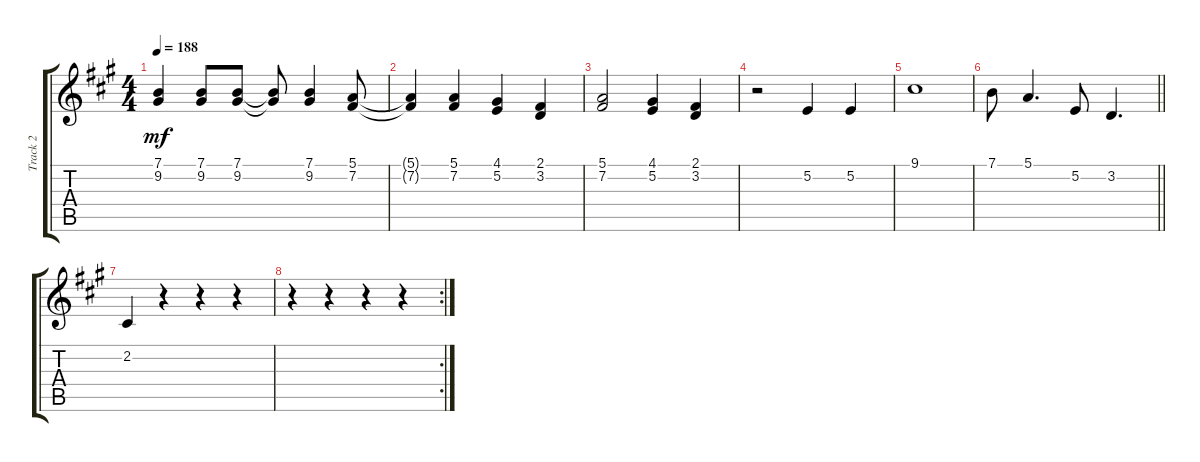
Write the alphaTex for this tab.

\track ("Track 2" "Track 2") {instrument altosax}
\staff {score tabs}
\tuning (E4 B3 G3 D3 A2 E2) {hide}
\ts (4 4)
\tempo 188
\clef g2
\ks a
(7.1 9.2).4{dy mf} (7.1 9.2).8 (7.1 9.2).8 (7.1{t} 9.2{t}).8 (7.1 9.2).4 (5.1 7.2).8 |
(5.1{t} 7.2{t}).4 (5.1 7.2).4 (4.1 5.2).4 (2.1 3.2).4 |
(5.1 7.2).2 (4.1 5.2).4 (2.1 3.2).4 |
r.2 5.2.4 5.2.4 |
9.1.1 |
\barLineRight lightlight
7.1.8 5.1.4{d} 5.2.8 3.2.4{d} |
2.2.4 r.4 r.4 r.4 |
\rc 2
r.4 r.4 r.4 r.4
